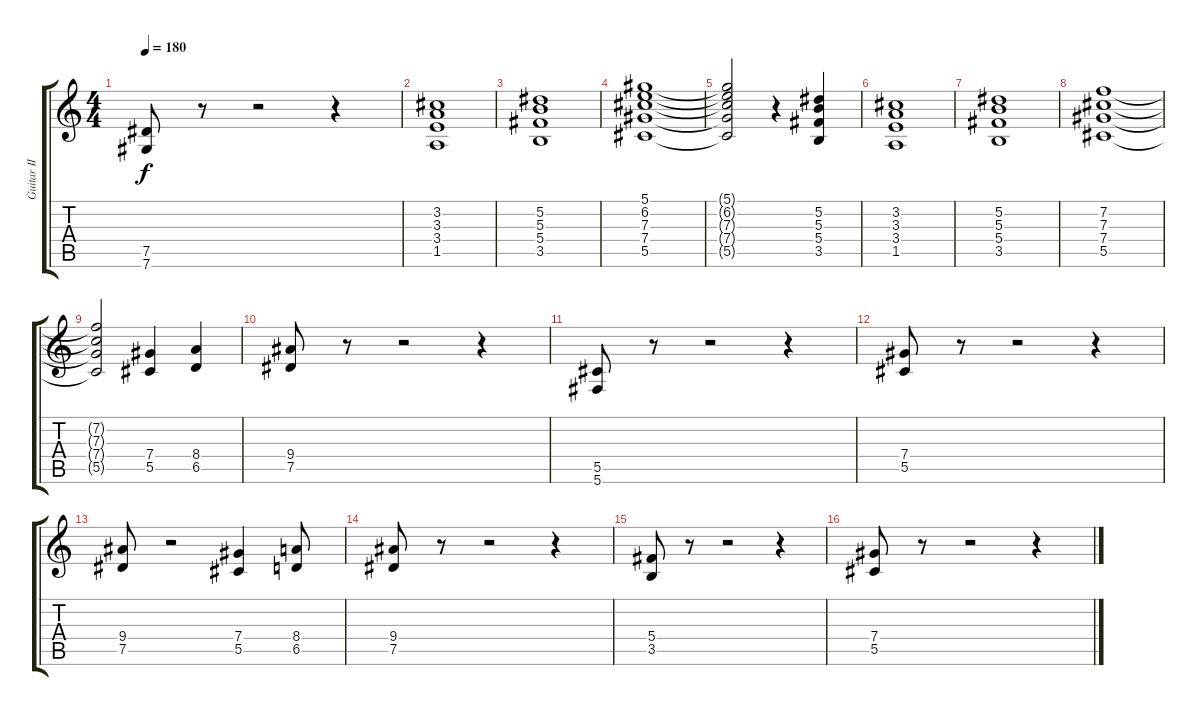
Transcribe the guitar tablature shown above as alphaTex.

\track ("Guitar II" "Guitar II") {instrument distortionguitar}
\staff {score tabs}
\tuning (Eb4 Bb3 Gb3 Db3 Ab2 Db2) {hide}
\ts (4 4)
\tempo 180
\clef g2
\ks c
(7.5 7.6).8{dy f} r.8 r.2 r.4 |
(3.2 3.3 3.4 1.5).1 |
(5.2 5.3 5.4 3.5).1 |
(5.1 6.2 7.3 7.4 5.5).1 |
(5.1{t} 6.2{t} 7.3{t} 7.4{t} 5.5{t}).2 r.4 (5.2 5.3 5.4 3.5).4 |
(3.2 3.3 3.4 1.5).1 |
(5.2 5.3 5.4 3.5).1 |
(7.2 7.3 7.4 5.5).1 |
(7.2{t} 7.3{t} 7.4{t} 5.5{t}).2 (7.4 5.5).4 (8.4 6.5).4 |
(9.4 7.5).8 r.8 r.2 r.4 |
(5.5 5.6).8 r.8 r.2 r.4 |
(7.4 5.5).8 r.8 r.2 r.4 |
(9.4 7.5).8 r.2 (7.4 5.5).4 (8.4 6.5).8 |
(9.4 7.5).8 r.8 r.2 r.4 |
(5.4 3.5).8 r.8 r.2 r.4 |
(7.4 5.5).8 r.8 r.2 r.4
